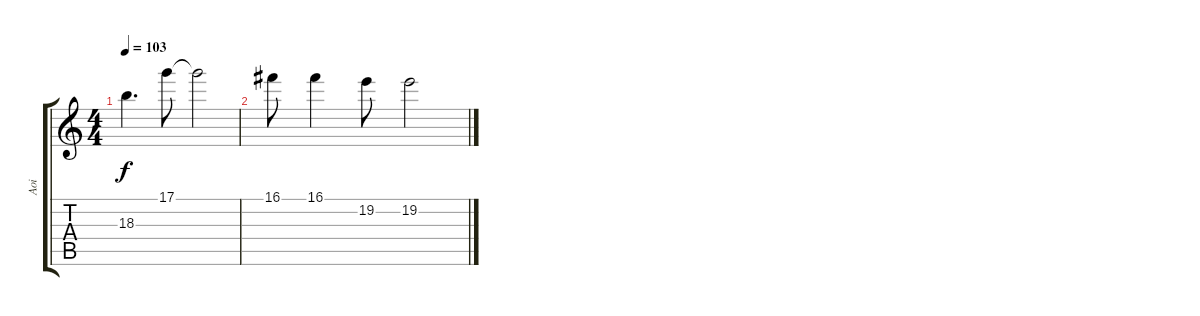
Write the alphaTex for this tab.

\track ("Aoi" "Aoi") {instrument acousticguitarsteel}
\staff {score tabs}
\tuning (D4 A3 F3 C3 G2 D2) {hide}
\ts (4 4)
\tempo 103
\clef g2
\ks c
18.3.4{d dy f} 17.1.8 17.1{t}.2 |
16.1.8 16.1.4 19.2.8 19.2.2
